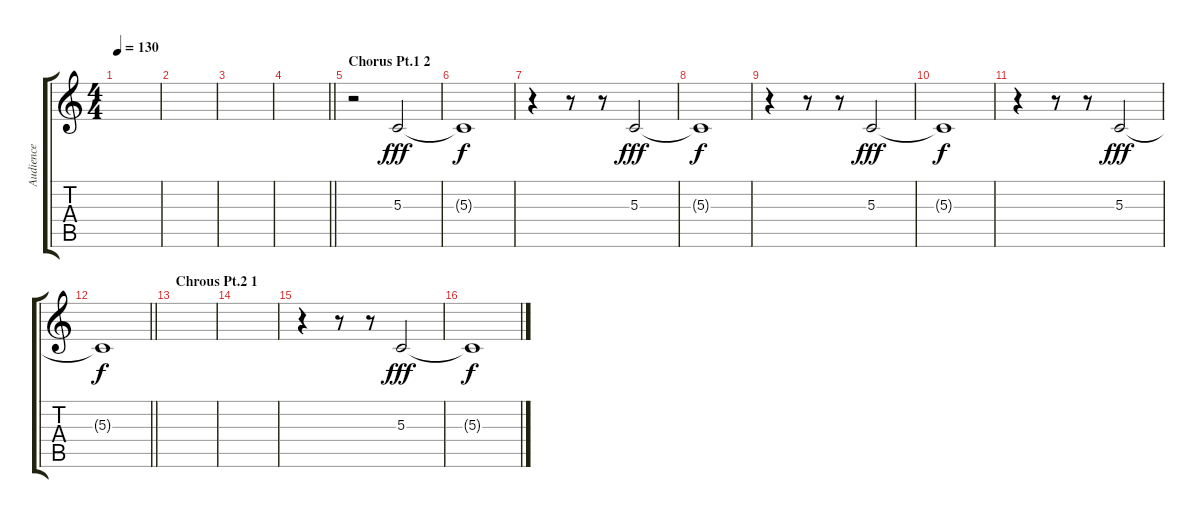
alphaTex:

\track ("Audience" "Audience") {instrument applause}
\staff {score tabs}
\tuning (E4 B3 G3 D3 A2 E2) {hide}
\ts (4 4)
\tempo 130
\clef g2
\ks c
|
|
|
\barLineRight lightlight
|
\section ("" "Chorus Pt.1 2")
r.2{volume 13} 5.3.2{dy fff volume 3} |
5.3{t}.1{dy f} |
r.4 r.8 r.8{volume 13} 5.3.2{dy fff volume 3} |
5.3{t}.1{dy f} |
r.4 r.8 r.8{volume 13} 5.3.2{dy fff volume 3} |
5.3{t}.1{dy f} |
r.4 r.8 r.8{volume 13} 5.3.2{dy fff volume 3} |
\barLineRight lightlight
5.3{t}.1{dy f} |
\section ("" "Chrous Pt.2 1")
|
|
r.4 r.8 r.8{volume 13} 5.3.2{dy fff volume 3} |
5.3{t}.1{dy f}
